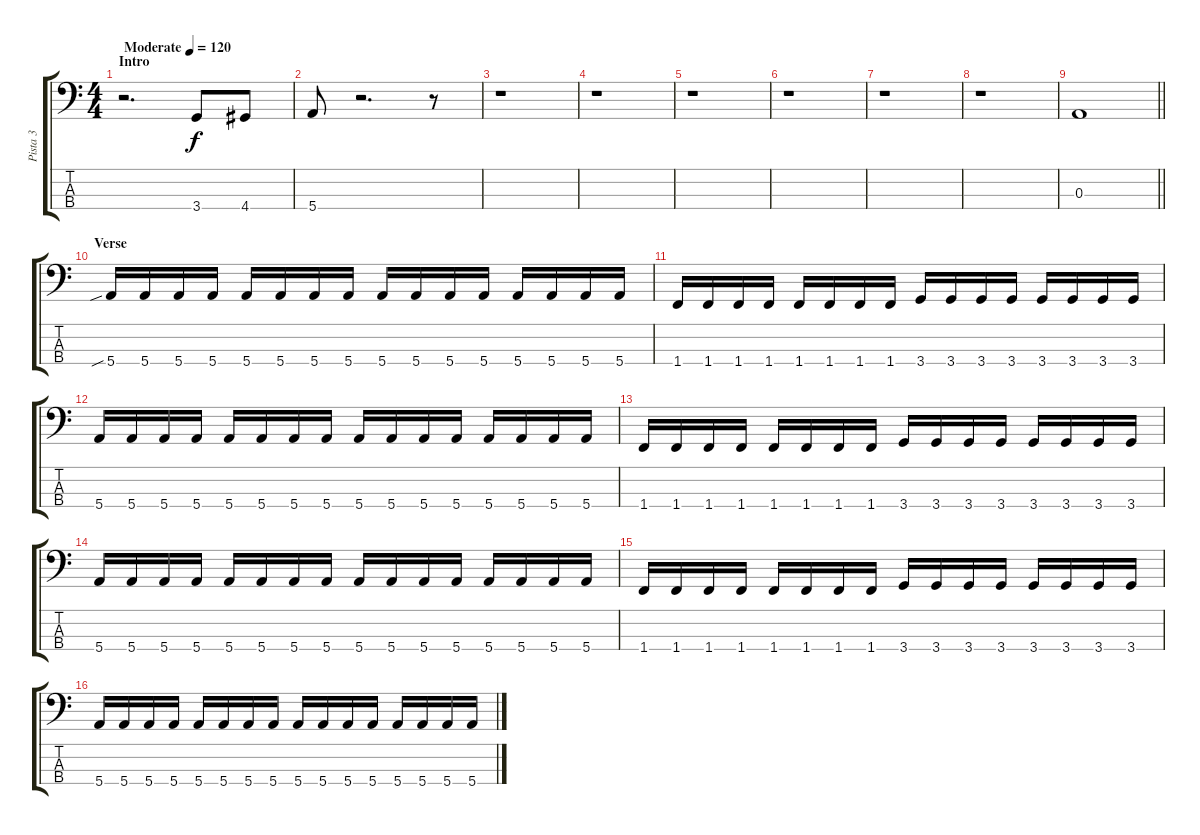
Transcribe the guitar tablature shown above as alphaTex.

\track ("Pista 3" "Pista 3") {instrument electricbasspick}
\staff {score tabs}
\tuning (G2 D2 A1 E1) {hide}
\ts (4 4)
\section ("" "Intro")
\tempo (120 "Moderate")
\clef f4
\ks c
r.2{d dy f instrument electricbasspick} 3.4.8 4.4.8 |
5.4.8 r.2{d} r.8 |
r.1 |
r.1 |
r.1 |
r.1 |
r.1 |
r.1 |
\barLineRight lightlight
0.3.1 |
\section ("" "Verse")
5.4{sib}.16 5.4.16 5.4.16 5.4.16 5.4.16 5.4.16 5.4.16 5.4.16 5.4.16 5.4.16 5.4.16 5.4.16 5.4.16 5.4.16 5.4.16 5.4.16 |
1.4.16 1.4.16 1.4.16 1.4.16 1.4.16 1.4.16 1.4.16 1.4.16 3.4.16 3.4.16 3.4.16 3.4.16 3.4.16 3.4.16 3.4.16 3.4.16 |
5.4.16 5.4.16 5.4.16 5.4.16 5.4.16 5.4.16 5.4.16 5.4.16 5.4.16 5.4.16 5.4.16 5.4.16 5.4.16 5.4.16 5.4.16 5.4.16 |
1.4.16 1.4.16 1.4.16 1.4.16 1.4.16 1.4.16 1.4.16 1.4.16 3.4.16 3.4.16 3.4.16 3.4.16 3.4.16 3.4.16 3.4.16 3.4.16 |
5.4.16 5.4.16 5.4.16 5.4.16 5.4.16 5.4.16 5.4.16 5.4.16 5.4.16 5.4.16 5.4.16 5.4.16 5.4.16 5.4.16 5.4.16 5.4.16 |
1.4.16 1.4.16 1.4.16 1.4.16 1.4.16 1.4.16 1.4.16 1.4.16 3.4.16 3.4.16 3.4.16 3.4.16 3.4.16 3.4.16 3.4.16 3.4.16 |
5.4.16 5.4.16 5.4.16 5.4.16 5.4.16 5.4.16 5.4.16 5.4.16 5.4.16 5.4.16 5.4.16 5.4.16 5.4.16 5.4.16 5.4.16 5.4.16
